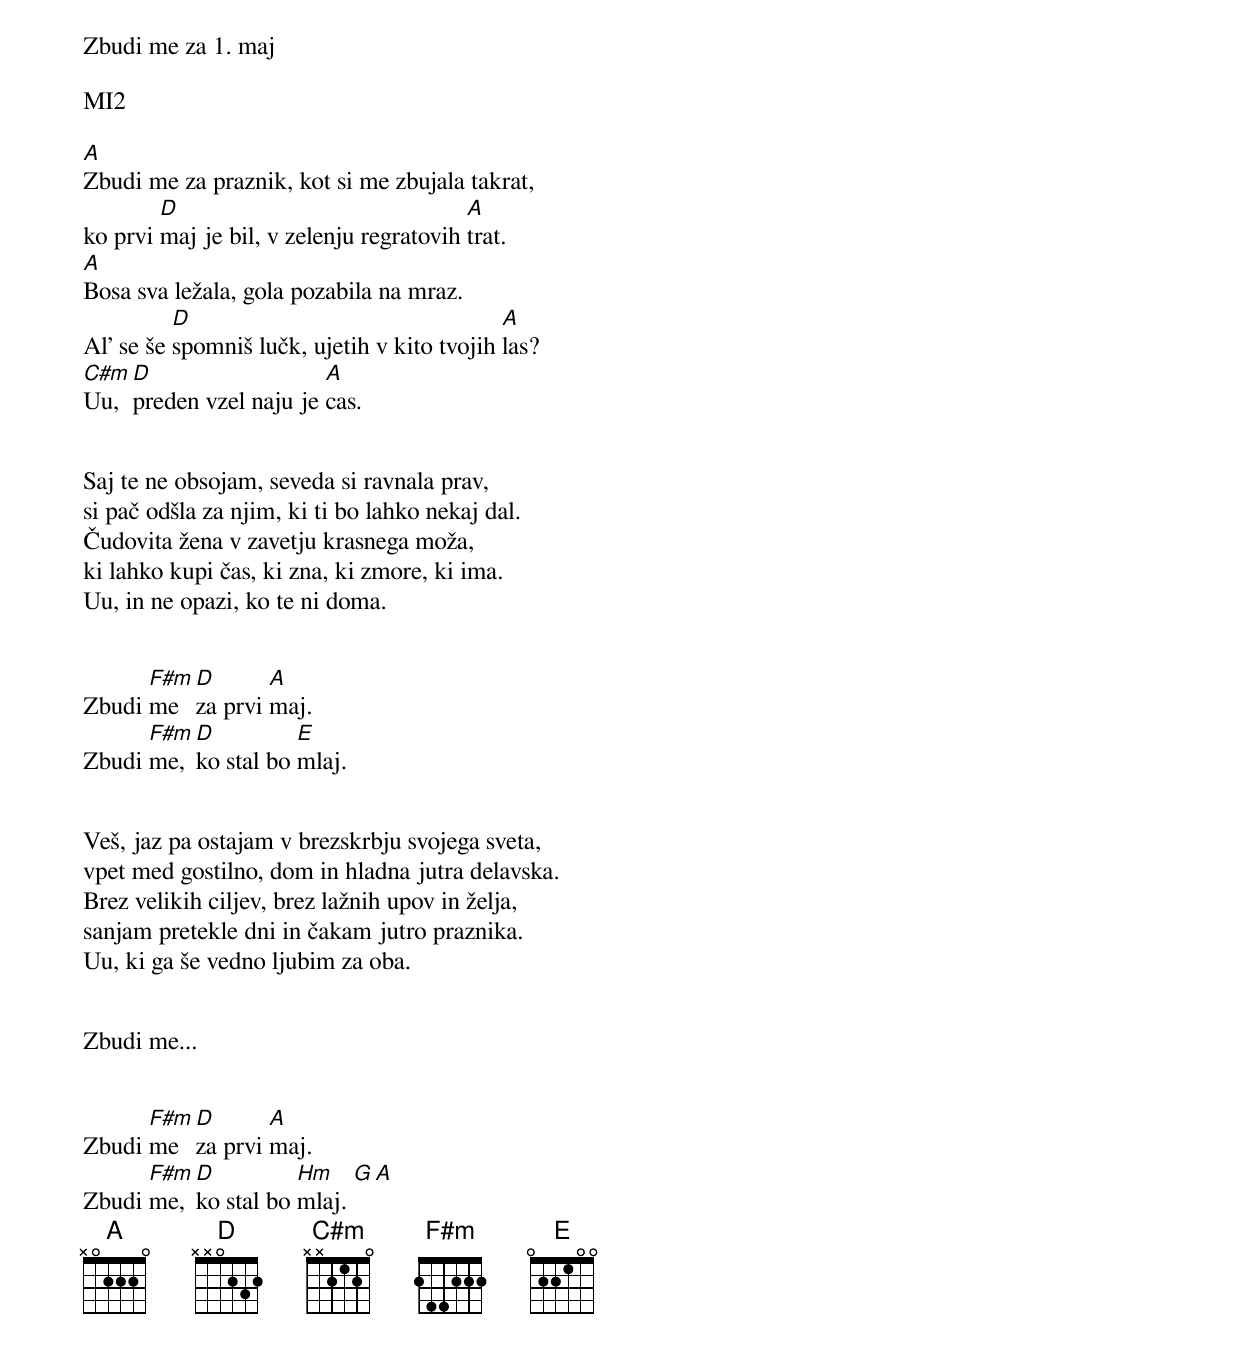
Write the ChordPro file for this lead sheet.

Zbudi me za 1. maj

MI2

[A]Zbudi me za praznik, kot si me zbujala takrat,
ko prvi [D]maj je bil, v zelenju regratovih [A]trat.
[A]Bosa sva ležala, gola pozabila na mraz.
Al' se še [D]spomniš lučk, ujetih v kito tvojih [A]las?
[C#m]Uu, [D]preden vzel naju je [A]cas.


Saj te ne obsojam, seveda si ravnala prav,
si pač odšla za njim, ki ti bo lahko nekaj dal.
Čudovita žena v zavetju krasnega moža,
ki lahko kupi čas, ki zna, ki zmore, ki ima.
Uu, in ne opazi, ko te ni doma.


Zbudi [F#m]me [D]za prvi [A]maj.
Zbudi [F#m]me, [D]ko stal bo [E]mlaj.


Veš, jaz pa ostajam v brezskrbju svojega sveta,
vpet med gostilno, dom in hladna jutra delavska.
Brez velikih ciljev, brez lažnih upov in želja,
sanjam pretekle dni in čakam jutro praznika.
Uu, ki ga še vedno ljubim za oba.


Zbudi me...


Zbudi [F#m]me [D]za prvi [A]maj.
Zbudi [F#m]me, [D]ko stal bo [Hm]mlaj. [G A]
